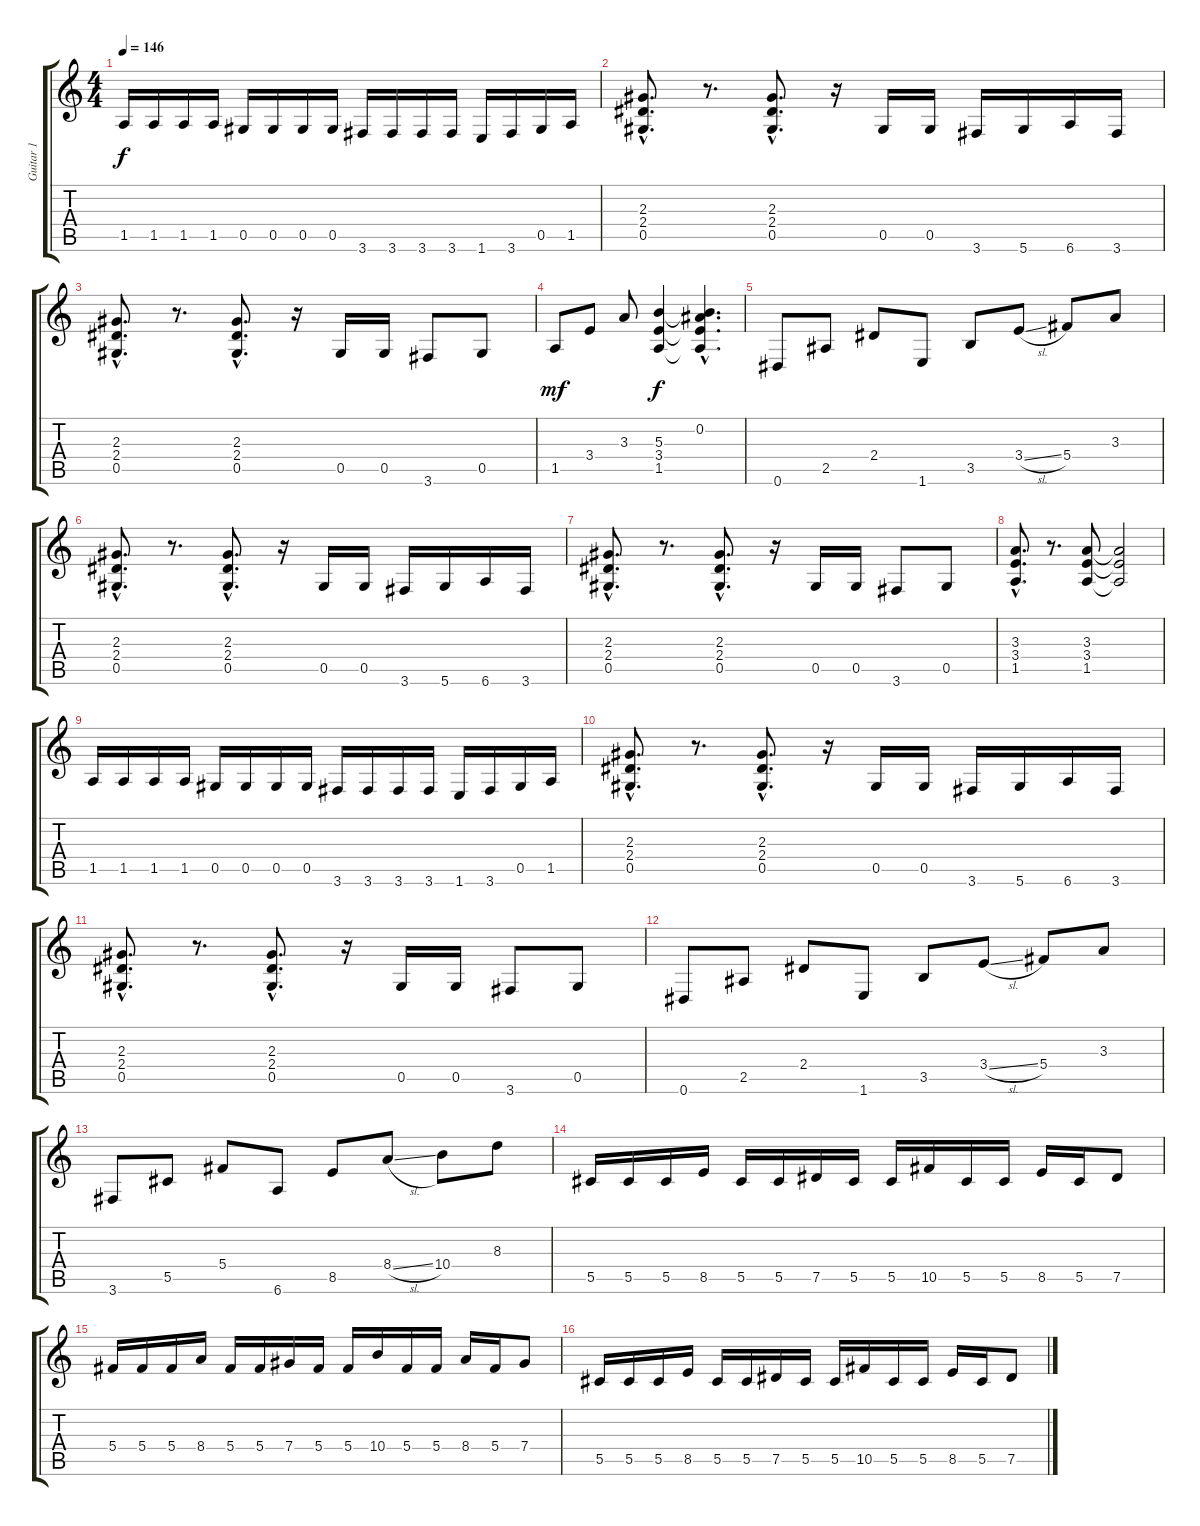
\track ("Guitar 1" "Guitar 1") {instrument distortionguitar}
\staff {score tabs}
\tuning (Eb4 Bb3 Gb3 Db3 Ab2 Eb2) {hide}
\ts (4 4)
\tempo 146
\clef g2
\ks c
1.5.16{dy f} 1.5.16 1.5.16 1.5.16 0.5.16 0.5.16 0.5.16 0.5.16 3.6.16 3.6.16 3.6.16 3.6.16 1.6.16 3.6.16 0.5.16 1.5.16 |
(2.3{hac} 2.4{hac} 0.5{hac}).8{d} r.8{d} (2.3{hac} 2.4{hac} 0.5{hac}).8{d} r.16 0.5.16 0.5.16 3.6.16 5.6.16 6.6.16 3.6.16 |
(2.3{hac} 2.4{hac} 0.5{hac}).8{d} r.8{d} (2.3{hac} 2.4{hac} 0.5{hac}).8{d} r.16 0.5.16 0.5.16 3.6.8 0.5.8 |
1.5.8{dy mf} 3.4.8 3.3.8 (5.3 3.4 1.5).4{dy f} (0.2{hac} 5.3{hac t} 3.4{hac t} 1.5{hac t}).4{d} |
0.6.8 2.5.8 2.4.8 1.6.8 3.5.8 3.4{sl}.8 5.4.8 3.3.8 |
(2.3{hac} 2.4{hac} 0.5{hac}).8{d} r.8{d} (2.3{hac} 2.4{hac} 0.5{hac}).8{d} r.16 0.5.16 0.5.16 3.6.16 5.6.16 6.6.16 3.6.16 |
(2.3{hac} 2.4{hac} 0.5{hac}).8{d} r.8{d} (2.3{hac} 2.4{hac} 0.5{hac}).8{d} r.16 0.5.16 0.5.16 3.6.8 0.5.8 |
(3.3{hac} 3.4{hac} 1.5{hac}).8{d} r.8{d} (3.3 3.4 1.5).8 (3.3{t} 3.4{t} 1.5{t}).2 |
1.5.16 1.5.16 1.5.16 1.5.16 0.5.16 0.5.16 0.5.16 0.5.16 3.6.16 3.6.16 3.6.16 3.6.16 1.6.16 3.6.16 0.5.16 1.5.16 |
(2.3{hac} 2.4{hac} 0.5{hac}).8{d} r.8{d} (2.3{hac} 2.4{hac} 0.5{hac}).8{d} r.16 0.5.16 0.5.16 3.6.16 5.6.16 6.6.16 3.6.16 |
(2.3{hac} 2.4{hac} 0.5{hac}).8{d} r.8{d} (2.3{hac} 2.4{hac} 0.5{hac}).8{d} r.16 0.5.16 0.5.16 3.6.8 0.5.8 |
0.6.8 2.5.8 2.4.8 1.6.8 3.5.8 3.4{sl}.8 5.4.8 3.3.8 |
3.6.8 5.5.8 5.4.8 6.6.8 8.5.8 8.4{sl}.8 10.4.8 8.3.8 |
5.5.16 5.5.16 5.5.16 8.5.16 5.5.16 5.5.16 7.5.16 5.5.16 5.5.16 10.5.16 5.5.16 5.5.16 8.5.16 5.5.16 7.5.8 |
5.4.16 5.4.16 5.4.16 8.4.16 5.4.16 5.4.16 7.4.16 5.4.16 5.4.16 10.4.16 5.4.16 5.4.16 8.4.16 5.4.16 7.4.8 |
5.5.16 5.5.16 5.5.16 8.5.16 5.5.16 5.5.16 7.5.16 5.5.16 5.5.16 10.5.16 5.5.16 5.5.16 8.5.16 5.5.16 7.5.8
